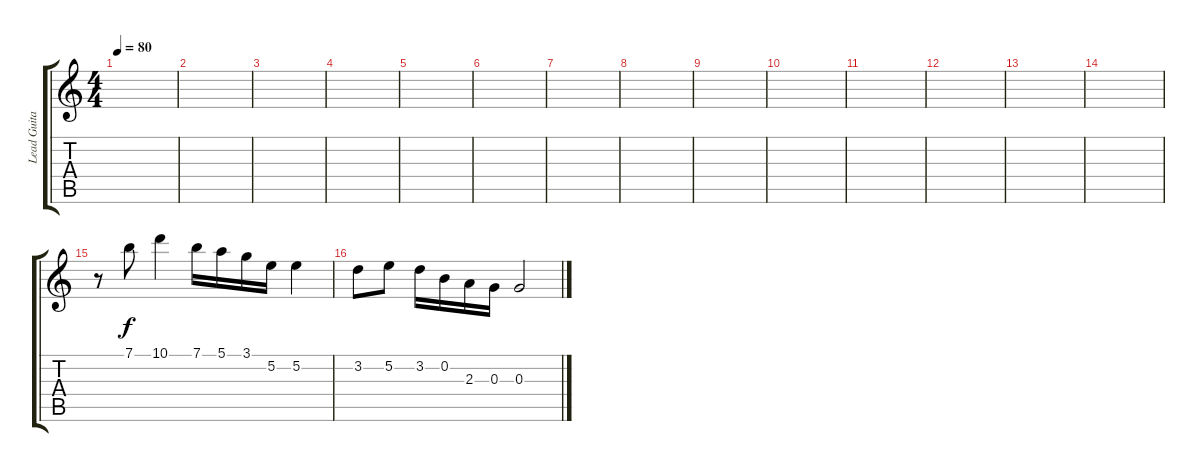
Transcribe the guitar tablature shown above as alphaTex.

\track ("Lead Guitar" "Lead Guita") {instrument distortionguitar}
\staff {score tabs}
\tuning (E4 B3 G3 D3 A2 E2) {hide}
\ts (4 4)
\tempo 80
\clef g2
\ks c
|
|
|
|
|
|
|
|
|
|
|
|
|
|
r.8 7.1.8 10.1.4 7.1.16 5.1.16 3.1.16 5.2.16 5.2.4 |
3.2.8 5.2.8 3.2.16 0.2.16 2.3.16 0.3.16 0.3.2
